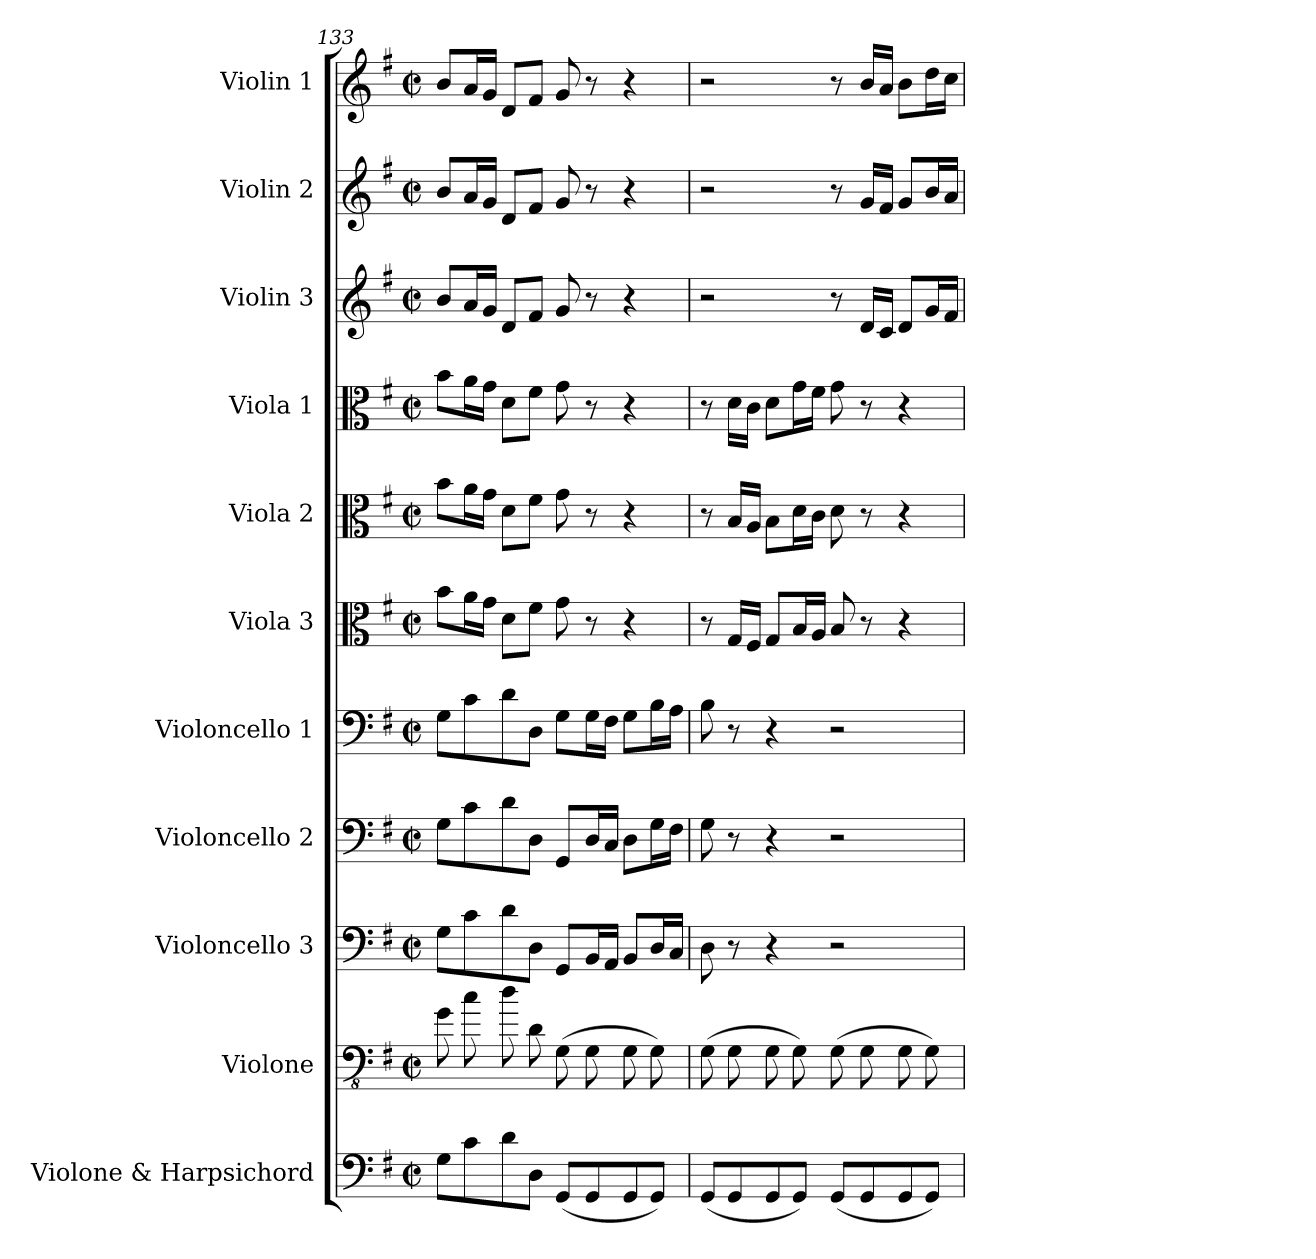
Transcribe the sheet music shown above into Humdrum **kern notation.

**kern	**kern	**kern	**kern	**kern	**kern	**kern	**kern	**kern	**kern	**kern
*part11	*part10	*part9	*part8	*part7	*part6	*part5	*part4	*part3	*part2	*part1
*staff11	*staff10	*staff9	*staff8	*staff7	*staff6	*staff5	*staff4	*staff3	*staff2	*staff1
*I"Violone &amp; Harpsichord	*I"Violone	*I"Violoncello 3	*I"Violoncello 2	*I"Violoncello 1	*I"Viola 3	*I"Viola 2	*I"Viola 1	*I"Violin 3	*I"Violin 2	*I"Violin 1
*I'Vne. &amp; Hch.	*I'Vne.	*I'Vc. 3	*I'Vc. 2	*I'Vc. 1	*I'Vla. 3	*I'Vla. 2	*I'Vla. 1	*I'Vln. 3	*I'Vln. 2	*I'Vln. 1
!!LO:PB:g=z
*clefF4	*clefFv4	*clefF4	*clefF4	*clefF4	*clefC3	*clefC3	*clefC3	*clefG2	*clefG2	*clefG2
*	*ITrd7c12	*	*	*	*	*	*	*	*	*
*k[f#]	*k[f#]	*k[f#]	*k[f#]	*k[f#]	*k[f#]	*k[f#]	*k[f#]	*k[f#]	*k[f#]	*k[f#]
*M4/4	*M4/4	*M4/4	*M4/4	*M4/4	*M4/4	*M4/4	*M4/4	*M4/4	*M4/4	*M4/4
*met(c|)	*met(c|)	*met(c|)	*met(c|)	*met(c|)	*met(c|)	*met(c|)	*met(c|)	*met(c|)	*met(c|)	*met(c|)
=133	=133	=133	=133	=133	=133	=133	=133	=133	=133	=133
8G\L	8GG	8G\L	8G\L	8G\L	8b\L	8b\L	8b\L	8b/L	8b/L	8b/L
8c\	8C	8c\	8c\	8c\	16a\L	16a\L	16a\L	16a/L	16a/L	16a/L
.	.	.	.	.	16g\JJ	16g\JJ	16g\JJ	16g/JJ	16g/JJ	16g/JJ
8d\	8D	8d\	8d\	8d\	8d\L	8d\L	8d\L	8d/L	8d/L	8d/L
8D\J	8DD	8D\J	8D\J	8D\J	8f#\J	8f#\J	8f#\J	8f#/J	8f#/J	8f#/J
(8GG/L	(8GGG	8GG/L	8GG/L	8G\L	8g\	8g\	8g\	8g/	8g/	8g/
8GG/	8GGG	16BB/L	16D/L	16G\L	8r	8r	8r	8r	8r	8r
.	.	16AA/JJ	16C/JJ	16F#\JJ	.	.	.	.	.	.
8GG/	8GGG	8BB/L	8D\L	8G\L	4r	4r	4r	4r	4r	4r
8GG/J)	8GGG)	16D/L	16G\L	16B\L	.	.	.	.	.	.
.	.	16C/JJ	16F#\JJ	16A\JJ	.	.	.	.	.	.
=134	=134	=134	=134	=134	=134	=134	=134	=134	=134	=134
(8GG/L	(8GGG	8D\	8G\	8B\	8r	8r	8r	2r	2r	2r
8GG/	8GGG	8r	8r	8r	16G/LL	16B/LL	16d\LL	.	.	.
.	.	.	.	.	16F#/JJ	16A/JJ	16c\JJ	.	.	.
8GG/	8GGG	4r	4r	4r	8G/L	8B\L	8d\L	.	.	.
8GG/J)	8GGG)	.	.	.	16B/L	16d\L	16g\L	.	.	.
.	.	.	.	.	16A/JJ	16c\JJ	16f#\JJ	.	.	.
(8GG/L	(8GGG	2r	2r	2r	8B/	8d\	8g\	8r	8r	8r
8GG/	8GGG	.	.	.	8r	8r	8r	16d/LL	16g/LL	16b/LL
.	.	.	.	.	.	.	.	16c/JJ	16f#/JJ	16a/JJ
8GG/	8GGG	.	.	.	4r	4r	4r	8d/L	8g/L	8b\L
8GG/J)	8GGG)	.	.	.	.	.	.	16g/L	16b/L	16dd\L
.	.	.	.	.	.	.	.	16f#/JJ	16a/JJ	16cc\JJ
=	=	=	=	=	=	=	=	=	=	=
*-	*-	*-	*-	*-	*-	*-	*-	*-	*-	*-
